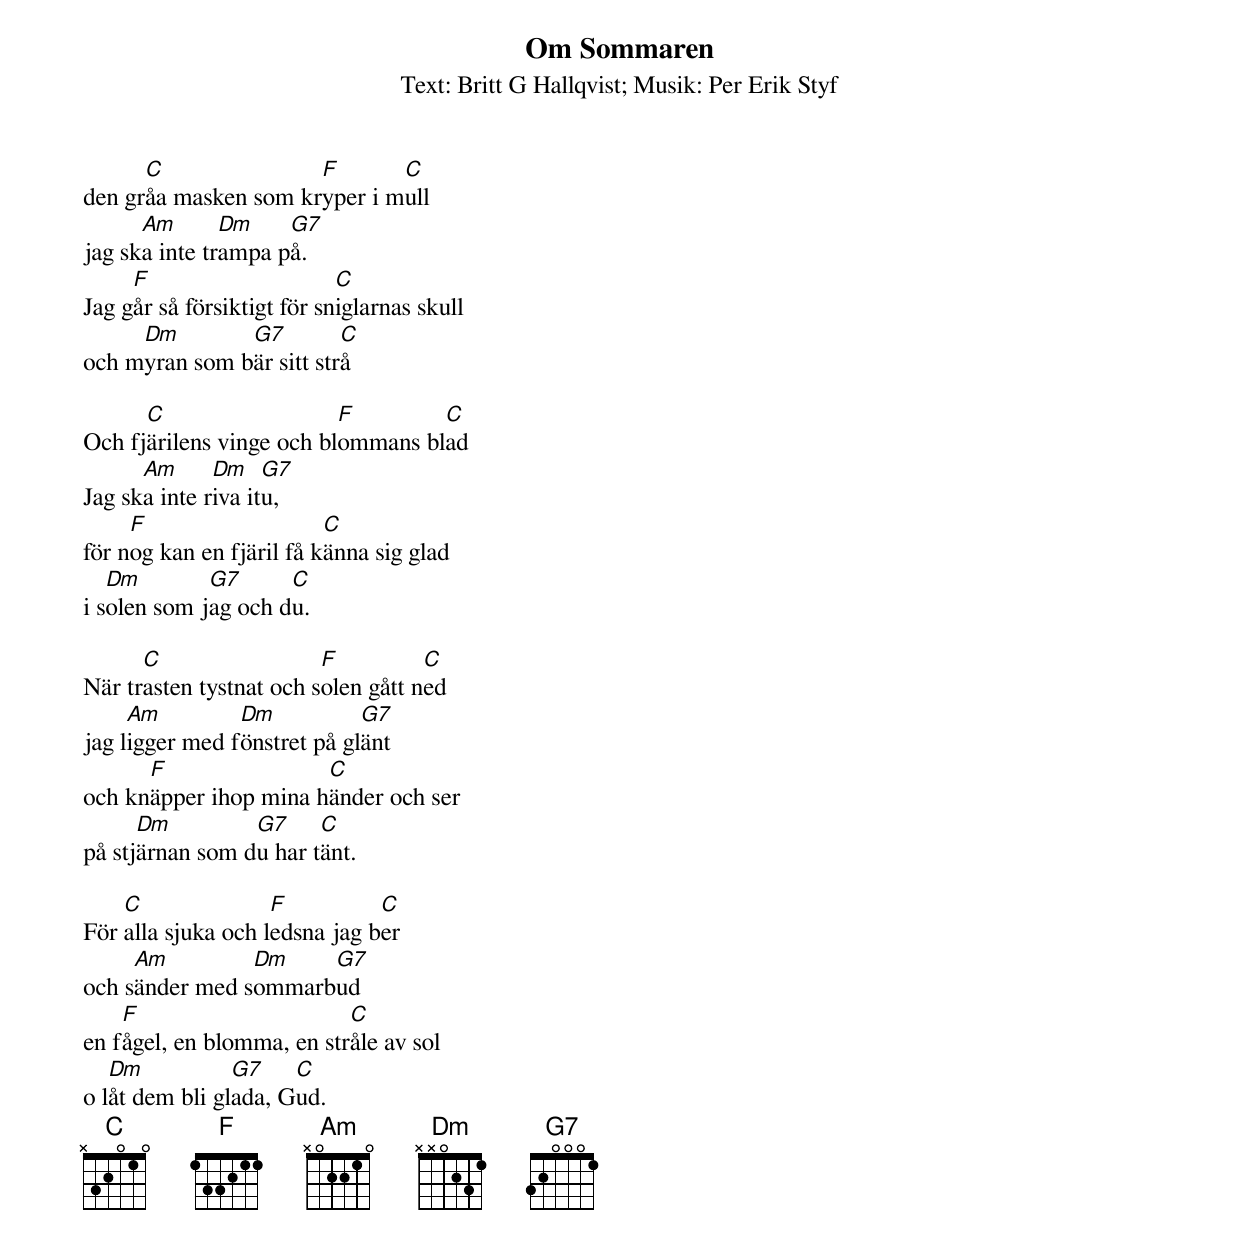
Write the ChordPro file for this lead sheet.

{t:Om Sommaren}
{st:Text: Britt G Hallqvist}
{st:Musik: Per Erik Styf}
den gr[C]åa masken som kr[F]yper i m[C]ull
jag sk[Am]a inte tr[Dm]ampa p[G7]å.
Jag g[F]år så försiktigt för sn[C]iglarnas skull
och m[Dm]yran som b[G7]är sitt str[C]å

Och fj[C]ärilens vinge och bl[F]ommans bl[C]ad
Jag sk[Am]a inte r[Dm]iva it[G7]u,
för n[F]og kan en fjäril få k[C]änna sig glad
i s[Dm]olen som j[G7]ag och d[C]u.

När tr[C]asten tystnat och s[F]olen gått n[C]ed
jag l[Am]igger med f[Dm]önstret på gl[G7]änt
och kn[F]äpper ihop mina h[C]änder och ser
på stj[Dm]ärnan som d[G7]u har t[C]änt.

För [C]alla sjuka och l[F]edsna jag b[C]er
och s[Am]änder med s[Dm]ommarb[G7]ud
en f[F]ågel, en blomma, en str[C]åle av sol
o l[Dm]åt dem bli gl[G7]ada, G[C]ud.
